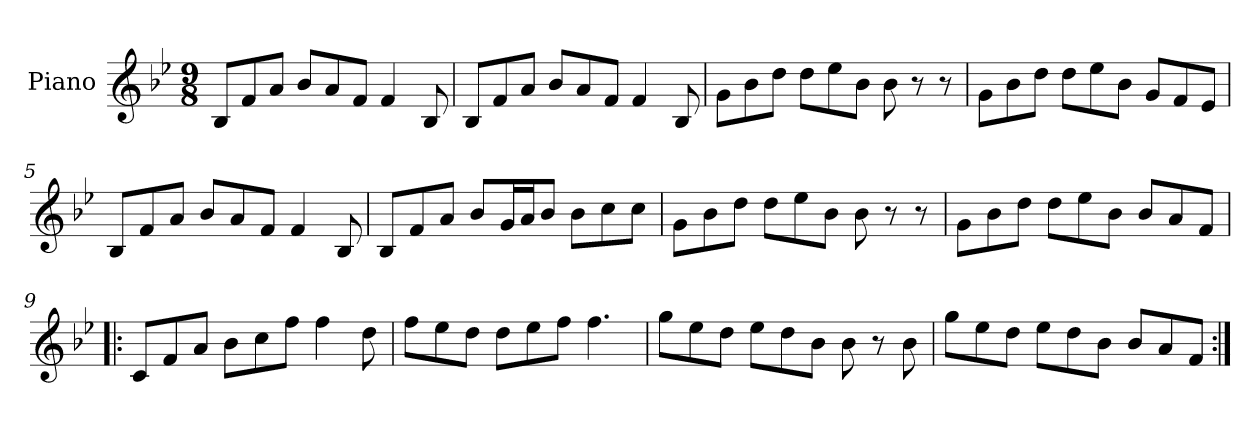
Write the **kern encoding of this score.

**kern
*part1
*staff1
*I"Piano
*I'Pno
*clefG2
*k[b-e-]
*C:dor
*M9/8
=1
8B-/L
8f/
8a/J
8b-/L
8a/
8f/J
4f/
8B-/
=2
8B-/L
8f/
8a/J
8b-/L
8a/
8f/J
4f/
8B-/
=3
8g\L
8b-\
8dd\J
8dd\L
8ee-\
8b-\J
8b-\
8r
8r
=4
8g\L
8b-\
8dd\J
8dd\L
8ee-\
8b-\J
8g/L
8f/
8e-/J
!!LO:LB:g=z
=5
8B-/L
8f/
8a/J
8b-/L
8a/
8f/J
4f/
8B-/
=6
8B-/L
8f/
8a/J
8b-/L
16g/L
16a/J
8b-/J
8b-\L
8cc\
8cc\J
=7
8g\L
8b-\
8dd\J
8dd\L
8ee-\
8b-\J
8b-\
8r
8r
!!LO:LB:g=z
=8
8g\L
8b-\
8dd\J
8dd\L
8ee-\
8b-\J
8b-/L
8a/
8f/J
=9!|:
8c/L
8f/
8a/J
8b-\L
8cc\
8ff\J
4ff\
8dd\
=10
8ff\L
8ee-\
8dd\J
8dd\L
8ee-\
8ff\J
4.ff\
=11
8gg\L
8ee-\
8dd\J
8ee-\L
8dd\
8b-\J
8b-\
8r
8b-\
!!LO:LB:g=z
=12
8gg\L
8ee-\
8dd\J
8ee-\L
8dd\
8b-\J
8b-/L
8a/
8f/J
=:|!
*-
